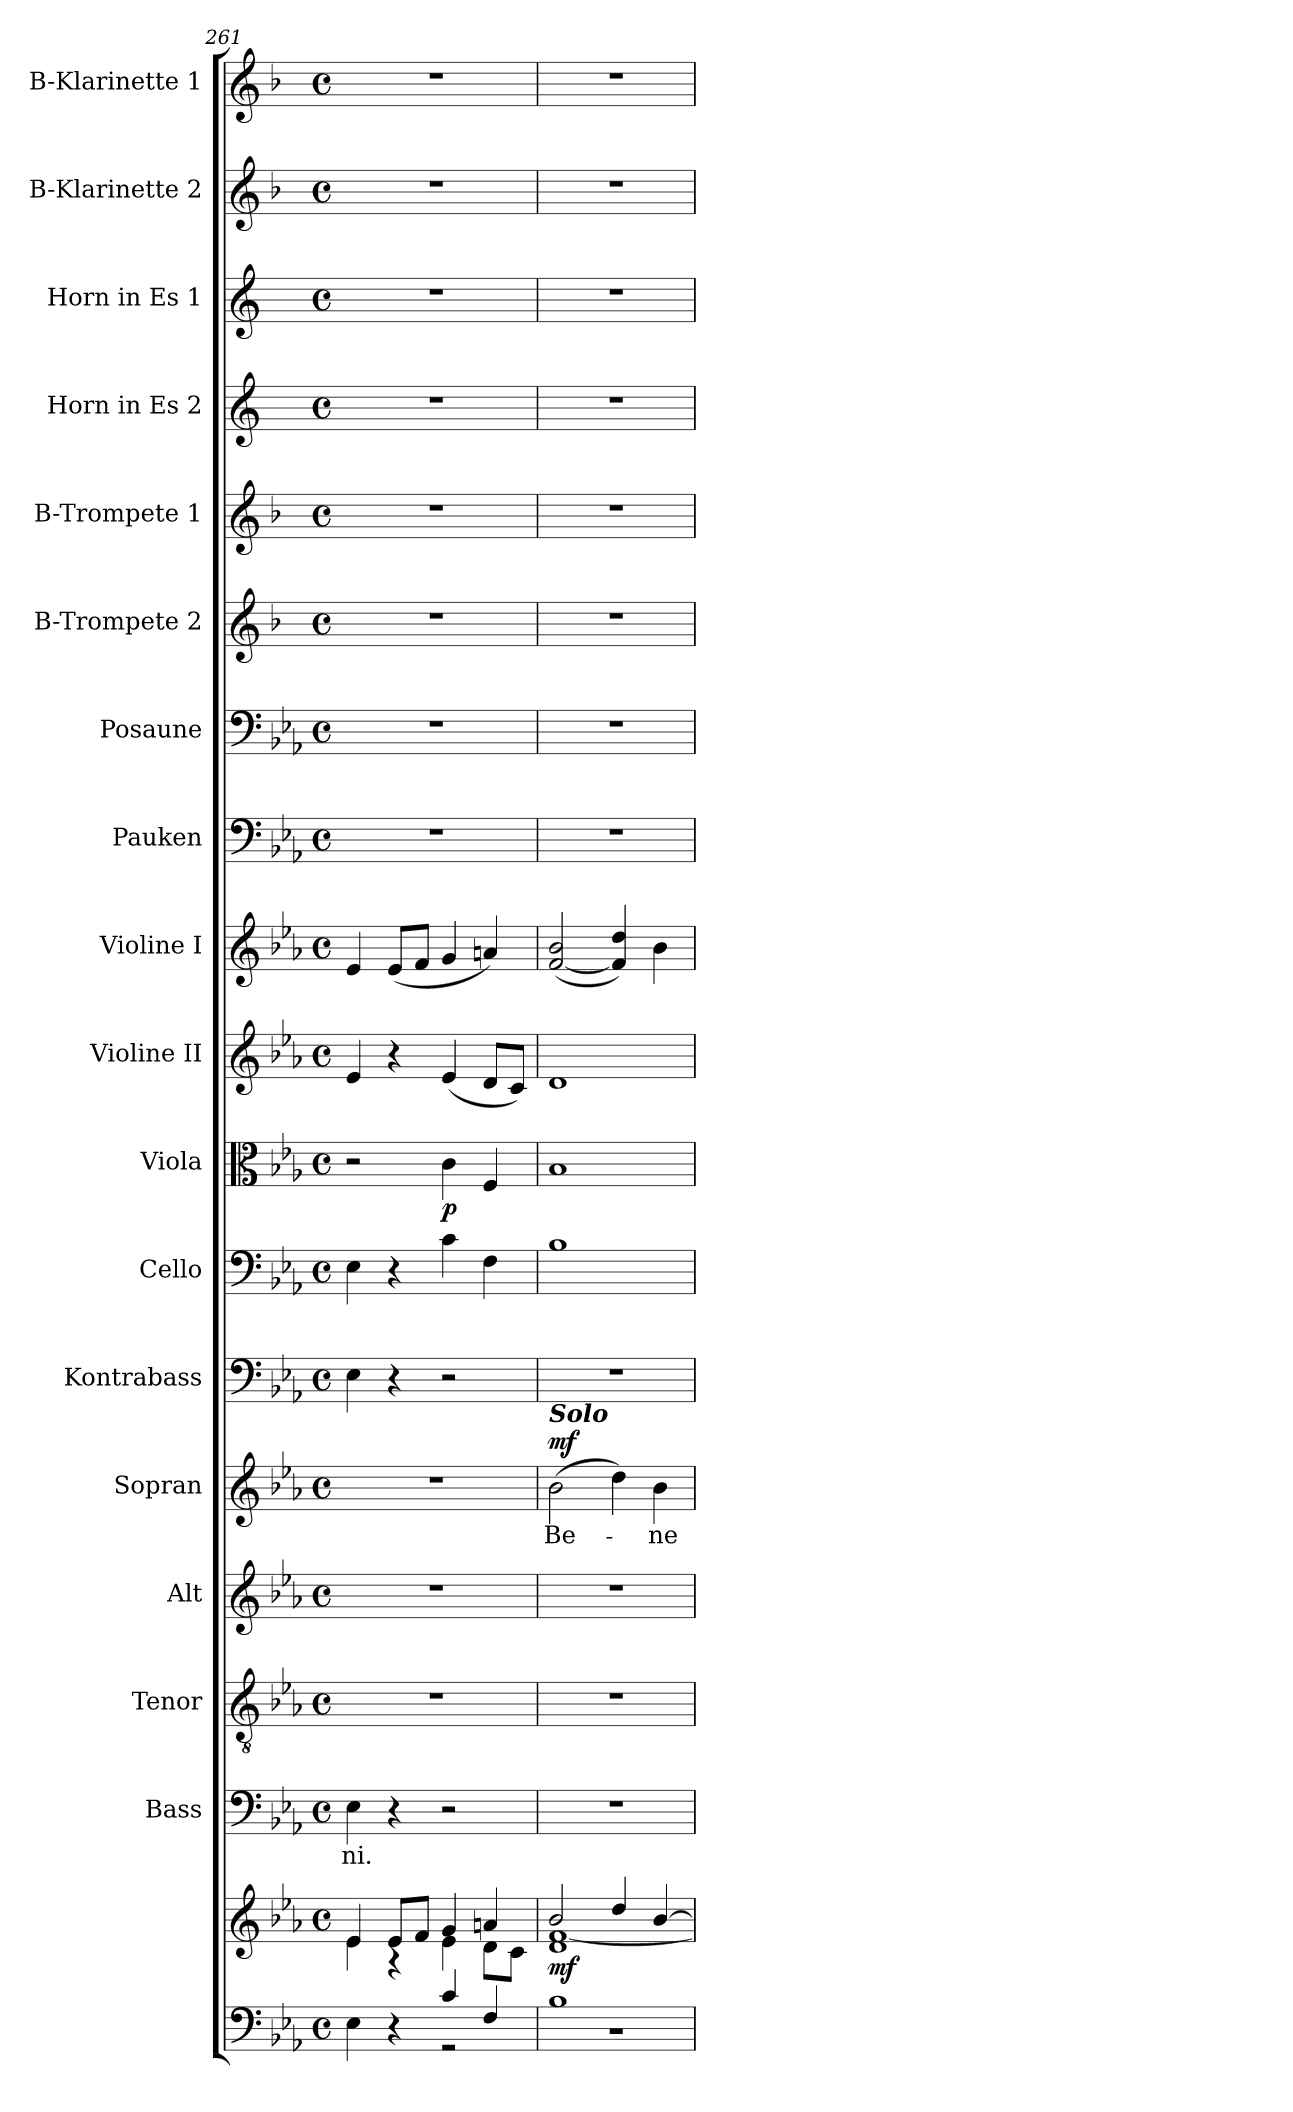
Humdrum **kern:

**kern	**kern	**dynam	**kern	**text	**kern	**kern	**kern	**text	**dynam	**kern	**kern	**kern	**dynam	**kern	**kern	**kern	**kern	**kern	**kern	**kern	**kern	**kern	**kern
*part18	*part18	*part18	*part17	*part17	*part16	*part15	*part14	*part14	*part14	*part13	*part12	*part11	*part11	*part10	*part9	*part8	*part7	*part6	*part5	*part4	*part3	*part2	*part1
*staff19	*staff18	*staff18/19	*staff17	*staff17	*staff16	*staff15	*staff14	*staff14	*staff14	*staff13	*staff12	*staff11	*staff11	*staff10	*staff9	*staff8	*staff7	*staff6	*staff5	*staff4	*staff3	*staff2	*staff1
*	*	*	*I"Bass	*	*I"Tenor	*I"Alt	*I"Sopran	*	*	*I"Kontrabass	*I"Cello	*I"Viola	*	*I"Violine II	*I"Violine I	*I"Pauken	*I"Posaune	*I"B-Trompete 2	*I"B-Trompete 1	*I"Horn in Es 2	*I"Horn in Es 1	*I"B-Klarinette 2	*I"B-Klarinette 1
*	*	*	*I'B.	*	*I'T.	*I'A.	*I'S.	*	*	*I'Kb.	*	*I'Vla.	*	*I'Vl. II	*I'Vl. I	*I'Pk.	*I'Pos.	*I'B Trp. 2	*I'B Trp. 1	*	*	*I'B Kl. 2	*I'B Kl. 1
*clefF4	*clefG2	*	*clefF4	*	*clefGv2	*clefG2	*clefG2	*	*	*clefF4	*clefF4	*clefC3	*	*clefG2	*clefG2	*clefF4	*clefF4	*clefG2	*clefG2	*clefG2	*clefG2	*clefG2	*clefG2
*	*	*	*	*	*	*	*	*	*	*ITrd7c12	*	*	*	*	*	*	*	*ITrd1c2	*ITrd1c2	*ITrd5c9	*ITrd5c9	*ITrd1c2	*ITrd1c2
*k[b-e-a-]	*k[b-e-a-]	*	*k[b-e-a-]	*	*k[b-e-a-]	*k[b-e-a-]	*k[b-e-a-]	*	*	*k[b-e-a-]	*k[b-e-a-]	*k[b-e-a-]	*	*k[b-e-a-]	*k[b-e-a-]	*k[b-e-a-]	*k[b-e-a-]	*k[b-e-a-]	*k[b-e-a-]	*k[b-e-a-]	*k[b-e-a-]	*k[b-e-a-]	*k[b-e-a-]
*E-:	*E-:	*	*E-:	*	*E-:	*E-:	*E-:	*	*	*E-:	*E-:	*E-:	*	*E-:	*E-:	*E-:	*E-:	*E-:	*E-:	*E-:	*E-:	*E-:	*E-:
*M4/4	*M4/4	*	*M4/4	*	*M4/4	*M4/4	*M4/4	*	*	*M4/4	*M4/4	*M4/4	*	*M4/4	*M4/4	*M4/4	*M4/4	*M4/4	*M4/4	*M4/4	*M4/4	*M4/4	*M4/4
*met(c)	*met(c)	*	*met(c)	*	*met(c)	*met(c)	*met(c)	*	*	*met(c)	*met(c)	*met(c)	*	*met(c)	*met(c)	*met(c)	*met(c)	*met(c)	*met(c)	*met(c)	*met(c)	*met(c)	*met(c)
=261	=261	=261	=261	=261	=261	=261	=261	=261	=261	=261	=261	=261	=261	=261	=261	=261	=261	=261	=261	=261	=261	=261	=261
*^	*^	*	*	*	*	*	*	*	*	*	*	*	*	*	*	*	*	*	*	*	*	*	*
!	!	!	!	!	!	!LO:LY:b	!	!	!	!	!	!	!	!	!	!	!	!	!	!	!	!	!	!	!
2ryy	4E-\	4e-/	4e-\	.	4E-\	-ni.	1r	1r	1r	.	.	4EE-\	4E-\	2r	.	4e-/	4e-/	1r	1r	1r	1r	1r	1r	1r	1r
.	4r	8e-/L	4rG	.	4r	.	.	.	.	.	.	4r	4r	.	.	4r	(<8e-/L	.	.	.	.	.	.	.	.
.	.	8f/J	.	.	.	.	.	.	.	.	.	.	.	.	.	.	8f/J	.	.	.	.	.	.	.	.
!	!	!	!	!	!	!	!	!	!	!	!	!	!	!	!LO:DY:b	!	!	!	!	!	!	!	!	!	!
4c/	2r	4g/	4e-\	.	2r	.	.	.	.	.	.	2r	4c\	4c\	p	(<4e-/	4g/	.	.	.	.	.	.	.	.
4F/	.	4an/	8d\L	.	.	.	.	.	.	.	.	.	4F\	4F/	.	8d/L	4an/)	.	.	.	.	.	.	.	.
.	.	.	8c\J	.	.	.	.	.	.	.	.	.	.	.	.	8c/J)	.	.	.	.	.	.	.	.	.
=262	=262	=262	=262	=262	=262	=262	=262	=262	=262	=262	=262	=262	=262	=262	=262	=262	=262	=262	=262	=262	=262	=262	=262	=262	=262
!	!	!	!	!	!	!	!	!	!LO:TX:a:Bi:t=Solo	!	!	!	!	!	!	!	!	!	!	!	!	!	!	!	!
!	!	!	!	!LO:DY:b	!	!	!	!	!	!LO:LY:b	!LO:DY:a	!	!	!	!	!	!	!	!	!	!	!	!	!	!
1B-	1r	2b-/	1d [<1f	mf	1r	.	1r	1r	(>2b-\	Be-	mf	1r	1B-	1B-	.	1d	([2f/ 2b-/	1r	1r	1r	1r	1r	1r	1r	1r
.	.	4dd/	.	.	.	.	.	.	4dd\)	.	.	.	.	.	.	.	4f/] 4dd/)	.	.	.	.	.	.	.	.
!	!	!	!	!	!	!	!	!	!	!LO:LY:b	!	!	!	!	!	!	!	!	!	!	!	!	!	!	!
.	.	[>4b-/	.	.	.	.	.	.	4b-\	-ne-	.	.	.	.	.	.	4b-\	.	.	.	.	.	.	.	.
*v	*v	*	*	*	*	*	*	*	*	*	*	*	*	*	*	*	*	*	*	*	*	*	*	*	*
*	*v	*v	*	*	*	*	*	*	*	*	*	*	*	*	*	*	*	*	*	*	*	*	*	*
=	=	=	=	=	=	=	=	=	=	=	=	=	=	=	=	=	=	=	=	=	=	=	=
*-	*-	*-	*-	*-	*-	*-	*-	*-	*-	*-	*-	*-	*-	*-	*-	*-	*-	*-	*-	*-	*-	*-	*-
